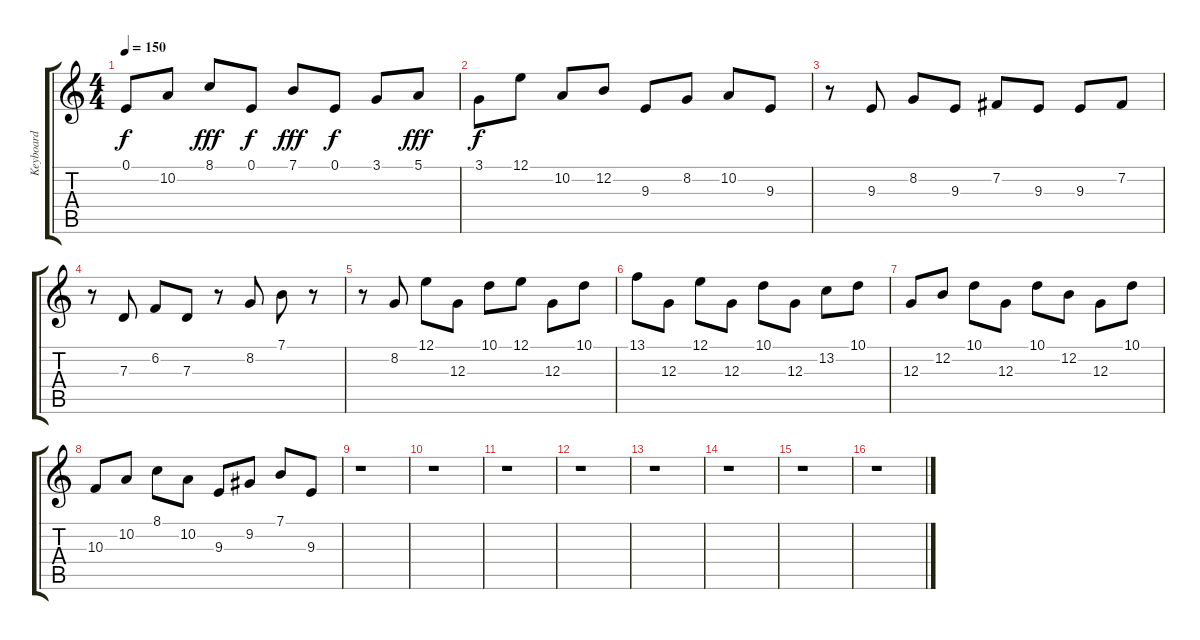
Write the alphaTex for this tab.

\track ("Keyboard" "Keyboard") {instrument fx5brightness}
\staff {score tabs}
\tuning (E4 B3 G3 D3 A2 E2) {hide}
\ts (4 4)
\tempo 150
\clef g2
\ks c
0.1.8{dy f} 10.2.8 8.1.8{dy fff} 0.1.8{dy f} 7.1.8{dy fff} 0.1.8{dy f} 3.1.8 5.1.8{dy fff} |
3.1.8{dy f} 12.1.8 10.2.8 12.2.8 9.3.8 8.2.8 10.2.8 9.3.8 |
r.8 9.3.8 8.2.8 9.3.8 7.2.8 9.3.8 9.3.8 7.2.8 |
r.8 7.3.8 6.2.8 7.3.8 r.8 8.2.8 7.1.8 r.8 |
r.8 8.2.8 12.1.8 12.3.8 10.1.8 12.1.8 12.3.8 10.1.8 |
13.1.8 12.3.8 12.1.8 12.3.8 10.1.8 12.3.8 13.2.8 10.1.8 |
12.3.8 12.2.8 10.1.8 12.3.8 10.1.8 12.2.8 12.3.8 10.1.8 |
10.3.8 10.2.8 8.1.8 10.2.8 9.3.8 9.2.8 7.1.8 9.3.8 |
r.1 |
r.1 |
r.1 |
r.1 |
r.1 |
r.1 |
r.1 |
r.1
